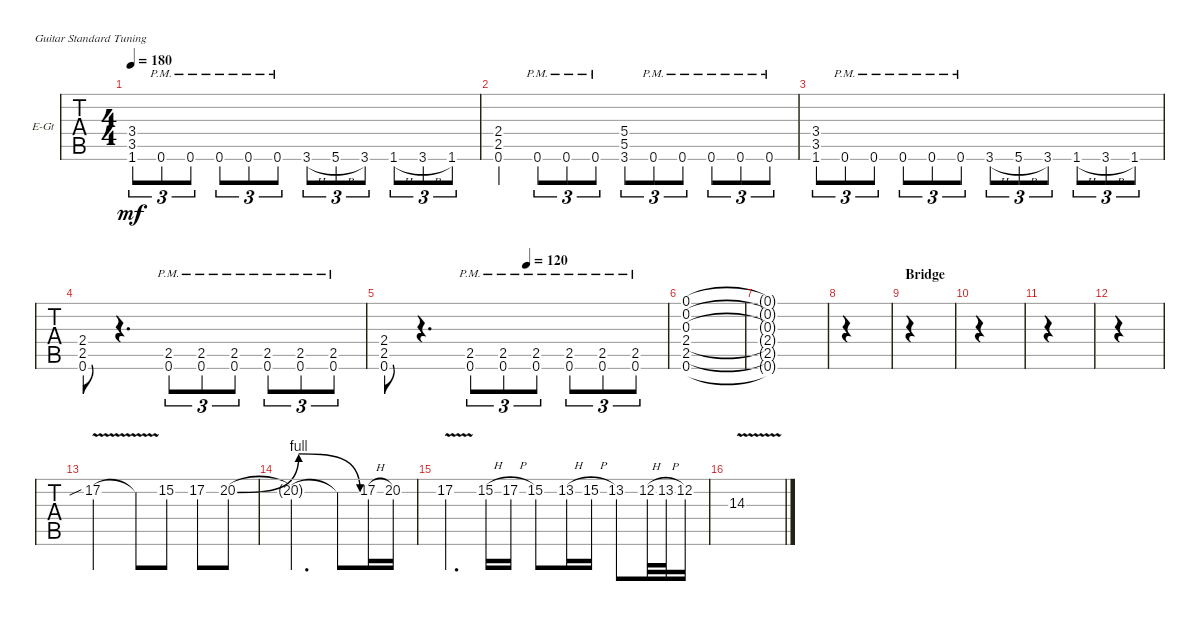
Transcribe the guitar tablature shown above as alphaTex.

\defaultSystemsLayout 4
\bracketExtendMode groupsimilarinstruments
\multiBarRest
\firstSystemTrackNameOrientation horizontal
\otherSystemsTrackNameOrientation horizontal
\track ("Matthew" "E-Gt") {instrument distortionguitar}
\staff {tabs}
\tuning (E4 B3 G3 D3 A2 E2)
\ts (4 4)
\tempo 180
\clef g2
\ks c
(1.6 3.5 3.4).8{tu (3 2) dy mf} 0.6{pm}.8{tu (3 2)} 0.6{pm}.8{tu (3 2)} 0.6{pm}.8{tu (3 2)} 0.6{pm}.8{tu (3 2)} 0.6{pm}.8{tu (3 2)} 3.6{h}.8{tu (3 2)} 5.6{h}.8{tu (3 2)} 3.6.8{tu (3 2)} 1.6{h}.8{tu (3 2)} 3.6{h}.8{tu (3 2)} 1.6.8{tu (3 2)} |
(0.6 2.5 2.4).4 0.6{pm}.8{tu (3 2)} 0.6{pm}.8{tu (3 2)} 0.6{pm}.8{tu (3 2)} (3.6 5.5 5.4).8{tu (3 2)} 0.6{pm}.8{tu (3 2)} 0.6{pm}.8{tu (3 2)} 0.6{pm}.8{tu (3 2)} 0.6{pm}.8{tu (3 2)} 0.6{pm}.8{tu (3 2)} |
(1.6 3.5 3.4).8{tu (3 2)} 0.6{pm}.8{tu (3 2)} 0.6{pm}.8{tu (3 2)} 0.6{pm}.8{tu (3 2)} 0.6{pm}.8{tu (3 2)} 0.6{pm}.8{tu (3 2)} 3.6{h}.8{tu (3 2)} 5.6{h}.8{tu (3 2)} 3.6.8{tu (3 2)} 1.6{h}.8{tu (3 2)} 3.6{h}.8{tu (3 2)} 1.6.8{tu (3 2)} |
(0.6 2.5 2.4).8 r.4{d} (0.6{pm} 2.5{pm}).8{tu (3 2)} (0.6{pm} 2.5{pm}).8{tu (3 2)} (0.6{pm} 2.5{pm}).8{tu (3 2)} (0.6{pm} 2.5{pm}).8{tu (3 2)} (0.6{pm} 2.5{pm}).8{tu (3 2)} (0.6{pm} 2.5{pm}).8{tu (3 2)} |
\tempo (120 0.50625)
(0.6 2.5 2.4).8 r.4{d} (0.6{pm} 2.5{pm}).8{tu (3 2)} (0.6{pm} 2.5{pm}).8{tu (3 2)} (0.6{pm} 2.5{pm}).8{tu (3 2)} (0.6{pm} 2.5{pm}).8{tu (3 2)} (0.6{pm} 2.5{pm}).8{tu (3 2)} (0.6{pm} 2.5{pm}).8{tu (3 2)} |
(0.6 2.5 2.4 0.3 0.2 0.1).1 |
(0.6{t} 2.5{t} 2.4{t} 0.3{t} 0.2{t} 0.1{t}).1 |
|
\section ("" "Bridge")
|
|
|
|
17.2{v sib}.2 17.2{t}.8 15.2.8 17.2.8 20.2{be (bendrelease 0 0 10.2 4 20.4 4 30 0)}.8 |
20.2{t}.2{d} 20.2{t}.8 17.2{h}.16 20.2.16 |
17.2{v}.4{d} 15.2{h}.16 17.2{h}.16 15.2.8 13.2{h}.16 15.2{h}.16 13.2.8 12.2{h}.32 13.2{h}.32 12.2.16 |
14.3{v}.1
